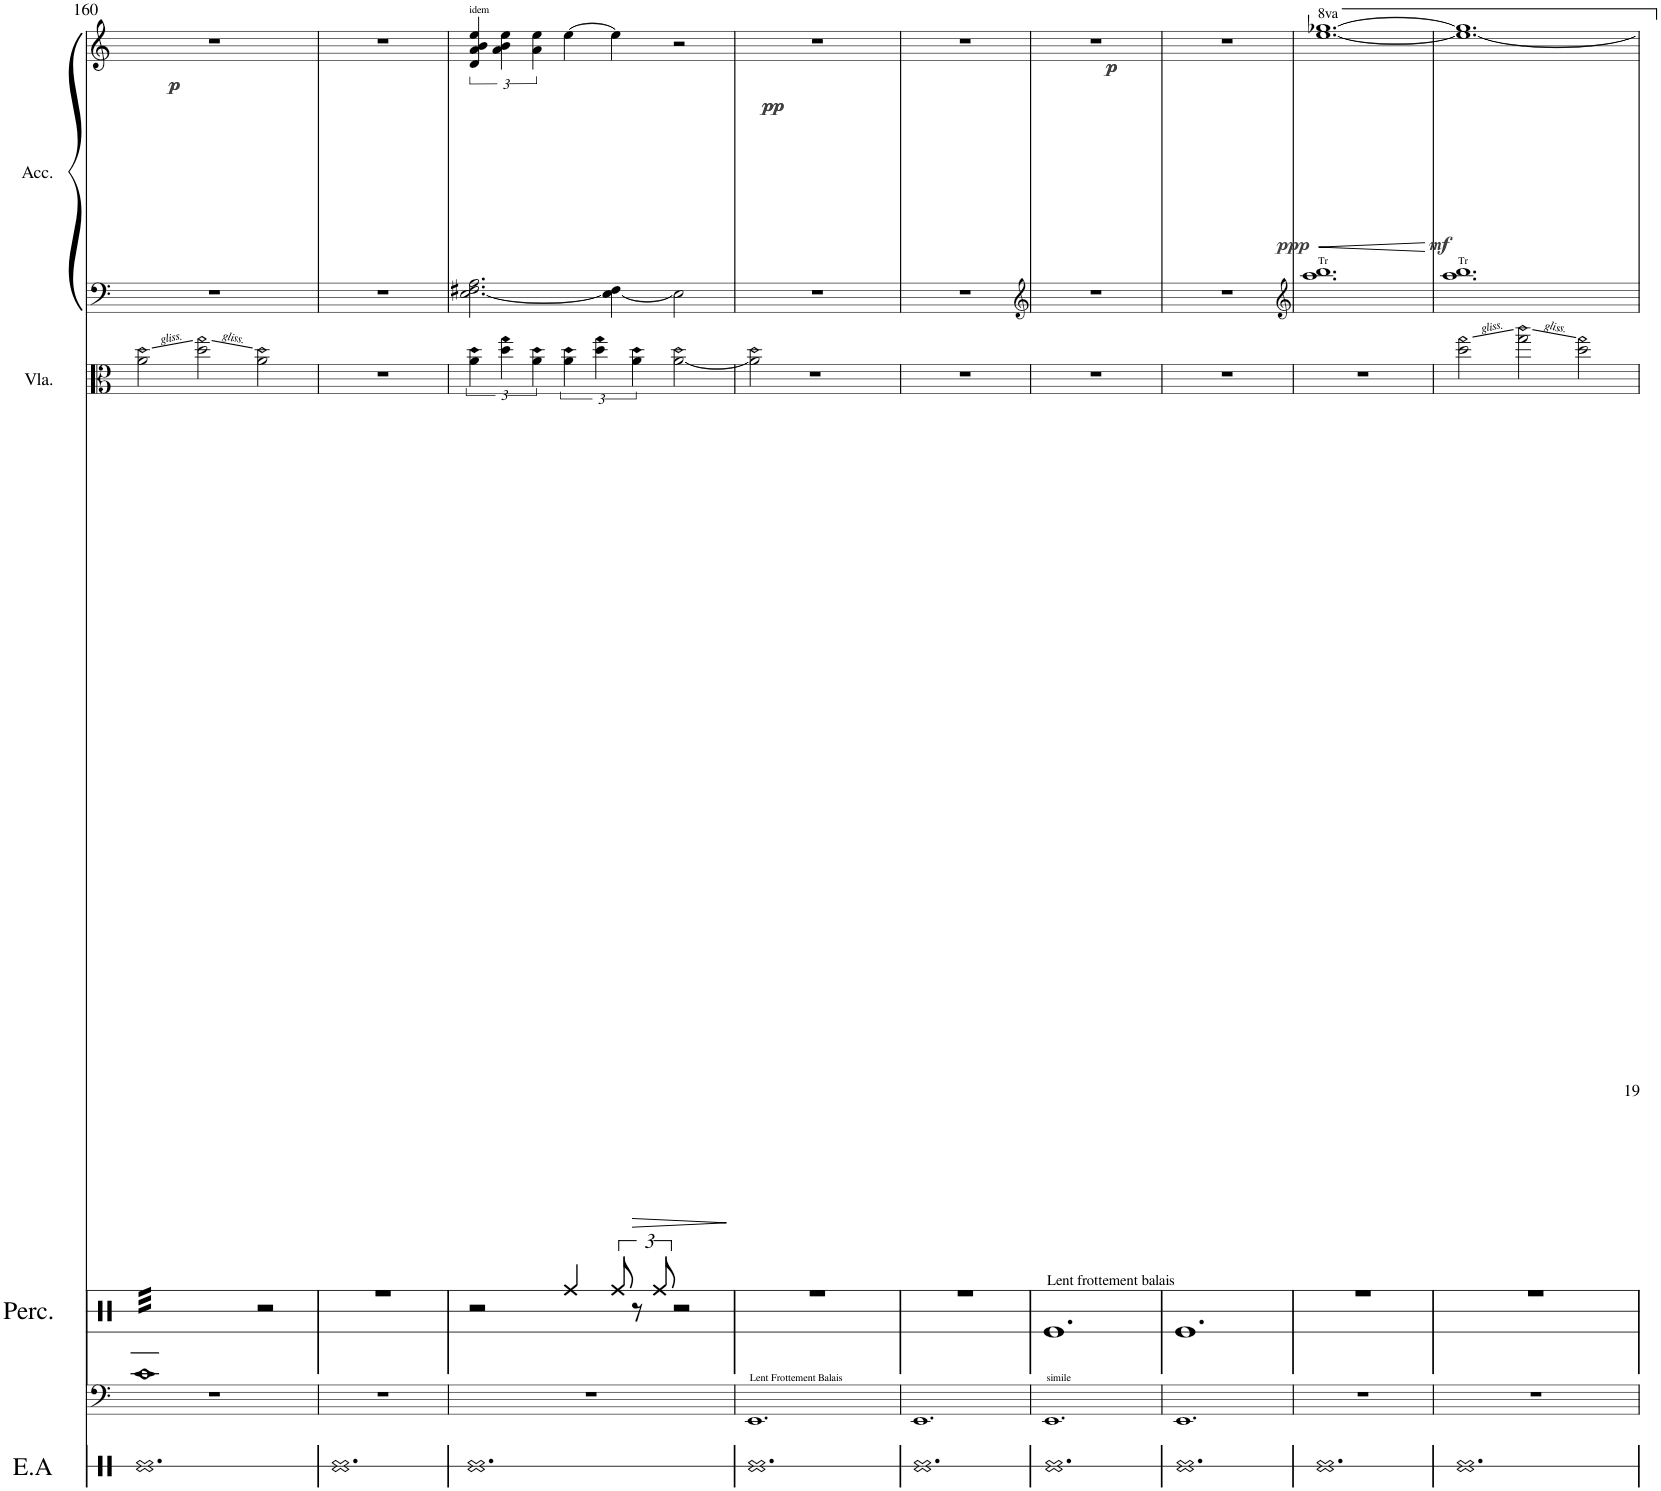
**kern	**kern	**kern	**kern	**dynam	**kern	**kern	**dynam
*part5	*part4	*part3	*part2	*part2	*part1	*part1	*part1
*staff6	*staff5	*staff4	*staff3	*staff3	*staff2	*staff1	*staff1/2
*I"EA	*I"Timpani	*I"Drumset	*I"Viola	*	*I"Accordion	*	*
*I'E.A	*	*	*I'Vla.	*	*I'Acc.	*	*
!!LO:PB:g=z
*clefX	*clefF4	*clefX	*clefC3	*	*clefF4	*clefG2	*
*k[]	*k[]	*k[]	*k[]	*	*k[]	*k[]	*
*M6/4	*M6/4	*M6/4	*M6/4	*	*M6/4	*M6/4	*
=160	=160	=160	=160	=160	=160	=160	=160
!	!	!LO:N:head=diamond	!	!	!	!	!LO:DY:b
!	!	!	!	!	!	!	!LO:DY:n=1:b
*	*	*tremolo	*	*	*	*	*
1.Re	1.r	32RcLLL	2a\ 2dd\	.	1.r	1.r	p p
.	.	32Rc	.	.	.	.	.
.	.	32Rc	.	.	.	.	.
.	.	32Rc	.	.	.	.	.
.	.	32Rc	.	.	.	.	.
.	.	32Rc	.	.	.	.	.
.	.	32Rc	.	.	.	.	.
.	.	32Rc	.	.	.	.	.
.	.	32Rc	.	.	.	.	.
.	.	32Rc	.	.	.	.	.
.	.	32Rc	.	.	.	.	.
.	.	32Rc	.	.	.	.	.
.	.	32Rc	.	.	.	.	.
.	.	32Rc	.	.	.	.	.
.	.	32Rc	.	.	.	.	.
.	.	32Rc	.	.	.	.	.
.	.	32Rc	2dd\ 2gg\	.	.	.	.
.	.	32Rc	.	.	.	.	.
.	.	32Rc	.	.	.	.	.
.	.	32Rc	.	.	.	.	.
.	.	32Rc	.	.	.	.	.
.	.	32Rc	.	.	.	.	.
.	.	32Rc	.	.	.	.	.
.	.	32Rc	.	.	.	.	.
.	.	32Rc	.	.	.	.	.
.	.	32Rc	.	.	.	.	.
.	.	32Rc	.	.	.	.	.
.	.	32Rc	.	.	.	.	.
.	.	32Rc	.	.	.	.	.
.	.	32Rc	.	.	.	.	.
.	.	32Rc	.	.	.	.	.
.	.	32RcJJJ	.	.	.	.	.
*	*	*Xtremolo	*	*	*	*	*
.	.	2r	2a\ 2dd\	.	.	.	.
=161	=161	=161	=161	=161	=161	=161	=161
1.Re	1.r	1.r	1.r	.	1.r	1.r	.
=162	=162	=162	=162	=162	=162	=162	=162
!	!	!	!	!	!	!LO:TX:a:t=idem	!
1.Re	1.r	2r	6a\ 6dd\	.	[2.E\ 2.F#X\ 2.A\	6d/ 6a/ 6b/ 6ee/	.
.	.	.	6dd\ 6gg\	.	.	6a\ 6b\ 6ee\	.
.	.	.	6a\ 6dd\	.	.	6a\ 6ee\	.
.	.	4Rdd/	6a\ 6dd\	.	.	[4ee\	.
.	.	.	6dd\ 6gg\	.	.	.	.
.	.	12Rdd/	.	.	4E\_ 4F#\	4ee\]	.
!	!	!	!	!LO:HP:b	!	!	!
.	.	12r	6a\ 6dd\	>	.	.	.
.	.	12Rdd/	.	.	.	.	.
.	.	2r	[2a\ 2dd\	.	2E\]	2r	.
.	.	.	.	]	.	.	.
=163	=163	=163	=163	=163	=163	=163	=163
!	!LO:TX:a:t=Lent Frottement Balais	!	!	!	!	!	!
!	!	!	!	!	!	!	!LO:DY:b
!	!	!	!	!	!	!	!LO:DY:n=1:b
1.Re	1.EE	1.r	2a\] 2dd\	.	1.r	1.r	pp pp
.	.	.	1r	.	.	.	.
=164	=164	=164	=164	=164	=164	=164	=164
*	*	*	*	*	*clefG2	*	*
1.Re	1.EE	1.r	1.r	.	1.r	1.r	.
2ryy	2ryy	2ryy	2r	.	2ryy	2ryy	.
=165	=165	=165	=165	=165	=165	=165	=165
*	*	*	*	*	*clefG2	*	*
!	!	!LO:TX:a:t=Lent frottement balais	!	!	!	!	!
!	!LO:TX:a:t=simile	!	!	!	!	!	!
!	!	!	!	!	!	!	!LO:DY:b
!	!	!	!	!	!	!	!LO:DY:n=1:b
1.Re	1.EE	1.Rg	1.r	.	1.r	1.r	p p
=166	=166	=166	=166	=166	=166	=166	=166
1.Re	1.EE	1.Rg	1.r	.	1.r	1.r	.
=167	=167	=167	=167	=167	=167	=167	=167
*	*	*	*	*	*clefG2	*	*
*	*	*	*	*	*	*8va	*
!	!	!	!	!	!LO:TX:a:t=Tr	!	!
!	!	!	!	!	!	!	!LO:HP:b
!	!	!	!	!	!	!	!LO:DY:n=1:b
1.Re	1.r	1.r	1.r	.	1.aa 1.bb	[1.eee [1.ggg-X	< ppp
.	.	.	.	.	.	.	[
=168	=168	=168	=168	=168	=168	=168	=168
*	*	*	*	*	*X8va	*	*
!	!	!	!	!	!LO:TX:a:t=Tr	!	!
!	!	!	!	!	!	!	!LO:DY:b
1.Re	1.r	1.r	2dd\ 2gg\	.	1.aa 1.bb	1.ee_ 1.gg-]	mf
.	.	.	2gg\ 2ccc\	.	.	.	.
.	.	.	2dd\ 2gg\	.	.	.	.
=	=	=	=	=	=	=	=
*-	*-	*-	*-	*-	*-	*-	*-
